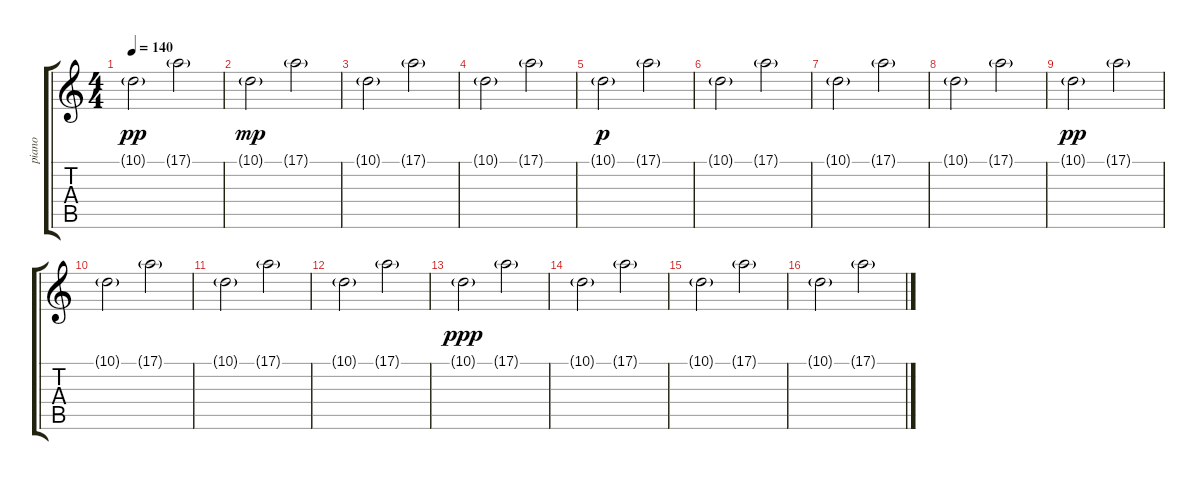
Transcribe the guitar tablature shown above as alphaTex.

\track ("piano" "piano") {instrument acousticgrandpiano}
\staff {score tabs}
\tuning (E4 B3 G3 D3 A2 E2) {hide}
\ts (4 4)
\tempo 140
\clef g2
\ks c
10.1{g}.2{dy pp} 17.1{g}.2 |
10.1{g}.2{dy mp} 17.1{g}.2 |
10.1{g}.2 17.1{g}.2 |
10.1{g}.2 17.1{g}.2 |
10.1{g}.2{dy p} 17.1{g}.2 |
10.1{g}.2 17.1{g}.2 |
10.1{g}.2 17.1{g}.2 |
10.1{g}.2 17.1{g}.2 |
10.1{g}.2{dy pp} 17.1{g}.2 |
10.1{g}.2 17.1{g}.2 |
10.1{g}.2 17.1{g}.2 |
10.1{g}.2 17.1{g}.2 |
10.1{g}.2{dy ppp} 17.1{g}.2 |
10.1{g}.2 17.1{g}.2 |
10.1{g}.2 17.1{g}.2 |
10.1{g}.2 17.1{g}.2
